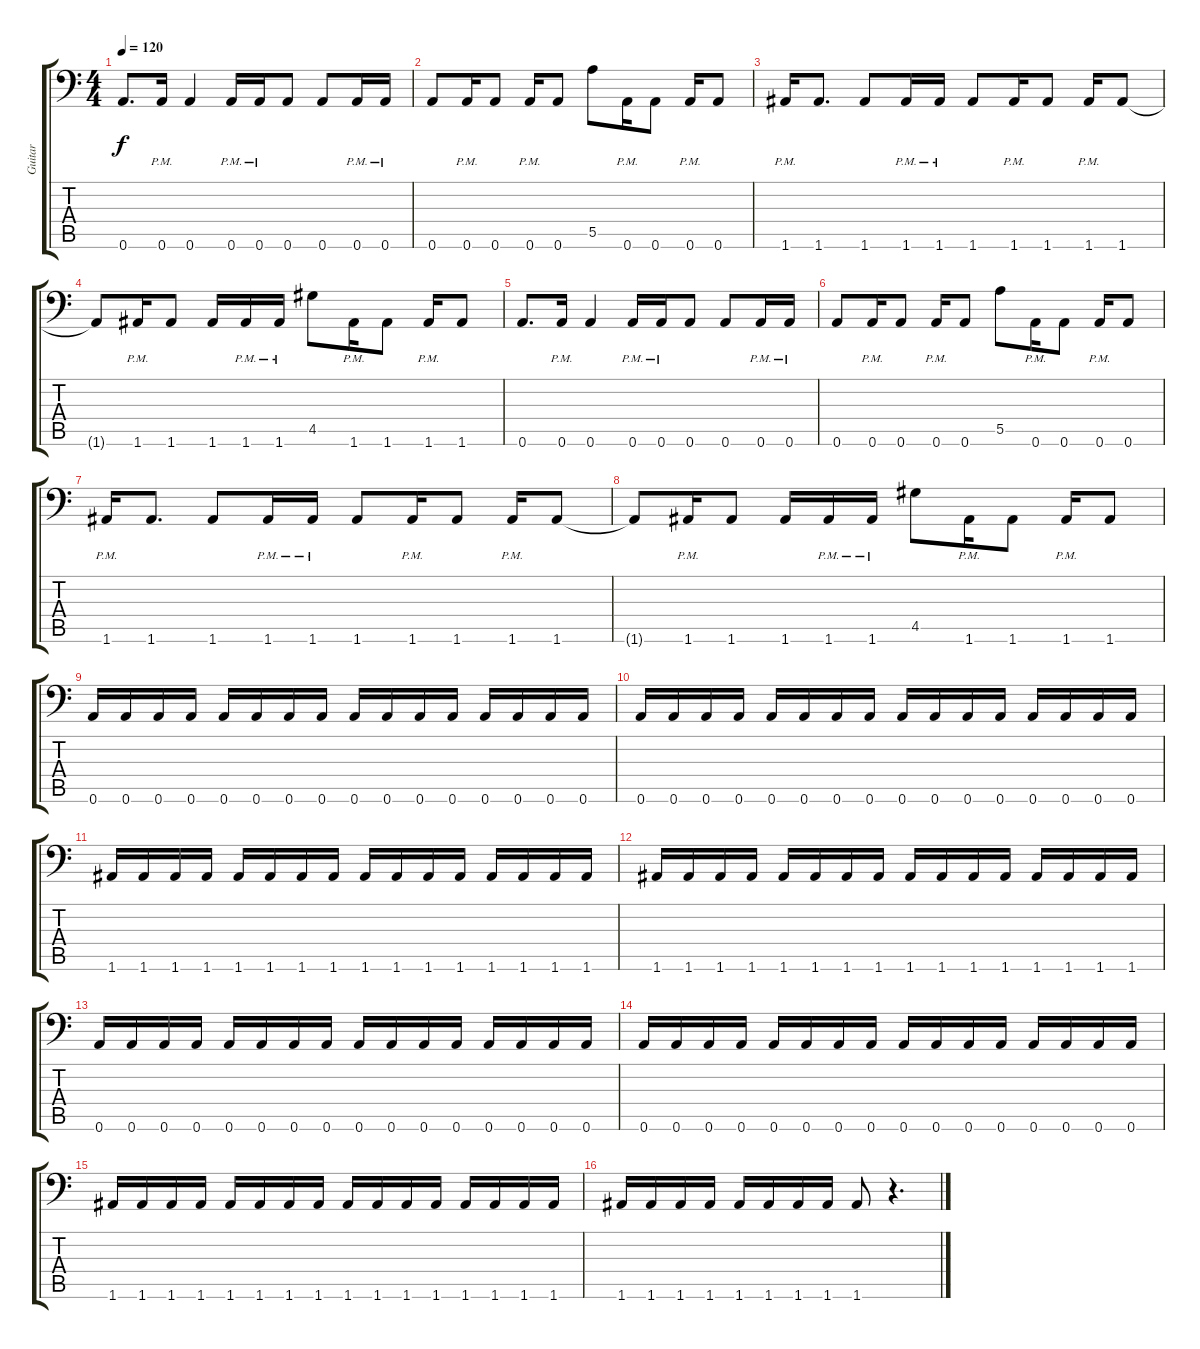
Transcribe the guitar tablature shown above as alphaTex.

\track ("Guitar" "Guitar") {instrument distortionguitar}
\staff {score tabs}
\tuning (B3 Gb3 D3 A2 E2 A1) {hide}
\ts (4 4)
\tempo 120
\clef f4
\ks c
0.6.8{d dy f} 0.6{pm}.16 0.6.4 0.6{pm}.16 0.6{pm}.16 0.6.8 0.6.8 0.6{pm}.16 0.6{pm}.16 |
0.6.8 0.6{pm}.16 0.6.8 0.6{pm}.16 0.6.8 5.5.8 0.6{pm}.16 0.6.8 0.6{pm}.16 0.6.8 |
1.6{pm}.16 1.6.8{d} 1.6.8 1.6{pm}.16 1.6{pm}.16 1.6.8 1.6{pm}.16 1.6.8 1.6{pm}.16 1.6.8 |
1.6{t}.8 1.6{pm}.16 1.6.8 1.6.16 1.6{pm}.16 1.6{pm}.16 4.5.8 1.6{pm}.16 1.6.8 1.6{pm}.16 1.6.8 |
0.6.8{d} 0.6{pm}.16 0.6.4 0.6{pm}.16 0.6{pm}.16 0.6.8 0.6.8 0.6{pm}.16 0.6{pm}.16 |
0.6.8 0.6{pm}.16 0.6.8 0.6{pm}.16 0.6.8 5.5.8 0.6{pm}.16 0.6.8 0.6{pm}.16 0.6.8 |
1.6{pm}.16 1.6.8{d} 1.6.8 1.6{pm}.16 1.6{pm}.16 1.6.8 1.6{pm}.16 1.6.8 1.6{pm}.16 1.6.8 |
1.6{t}.8 1.6{pm}.16 1.6.8 1.6.16 1.6{pm}.16 1.6{pm}.16 4.5.8 1.6{pm}.16 1.6.8 1.6{pm}.16 1.6.8 |
0.6.16 0.6.16 0.6.16 0.6.16 0.6.16 0.6.16 0.6.16 0.6.16 0.6.16 0.6.16 0.6.16 0.6.16 0.6.16 0.6.16 0.6.16 0.6.16 |
0.6.16 0.6.16 0.6.16 0.6.16 0.6.16 0.6.16 0.6.16 0.6.16 0.6.16 0.6.16 0.6.16 0.6.16 0.6.16 0.6.16 0.6.16 0.6.16 |
1.6.16 1.6.16 1.6.16 1.6.16 1.6.16 1.6.16 1.6.16 1.6.16 1.6.16 1.6.16 1.6.16 1.6.16 1.6.16 1.6.16 1.6.16 1.6.16 |
1.6.16 1.6.16 1.6.16 1.6.16 1.6.16 1.6.16 1.6.16 1.6.16 1.6.16 1.6.16 1.6.16 1.6.16 1.6.16 1.6.16 1.6.16 1.6.16 |
0.6.16 0.6.16 0.6.16 0.6.16 0.6.16 0.6.16 0.6.16 0.6.16 0.6.16 0.6.16 0.6.16 0.6.16 0.6.16 0.6.16 0.6.16 0.6.16 |
0.6.16 0.6.16 0.6.16 0.6.16 0.6.16 0.6.16 0.6.16 0.6.16 0.6.16 0.6.16 0.6.16 0.6.16 0.6.16 0.6.16 0.6.16 0.6.16 |
1.6.16 1.6.16 1.6.16 1.6.16 1.6.16 1.6.16 1.6.16 1.6.16 1.6.16 1.6.16 1.6.16 1.6.16 1.6.16 1.6.16 1.6.16 1.6.16 |
1.6.16 1.6.16 1.6.16 1.6.16 1.6.16 1.6.16 1.6.16 1.6.16 1.6.8 r.4{d}
